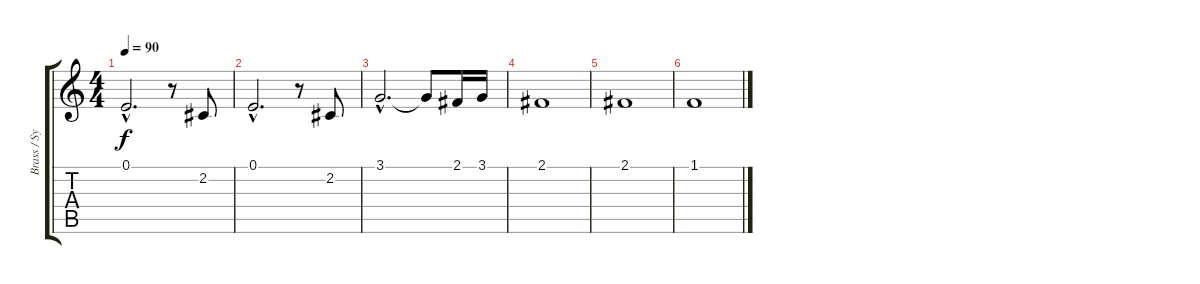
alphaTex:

\track ("Brass / Synth" "Brass / Sy") {instrument brasssection}
\staff {score tabs}
\tuning (E4 B3 G3 D3 A2 E2) {hide}
\ts (4 4)
\tempo 90
\clef g2
\ks c
0.1{hac}.2{d dy f} r.8 2.2.8 |
0.1{hac}.2{d} r.8 2.2.8 |
3.1{hac}.2{d} 3.1{t}.8 2.1.16 3.1.16 |
2.1.1 |
2.1.1 |
1.1.1
